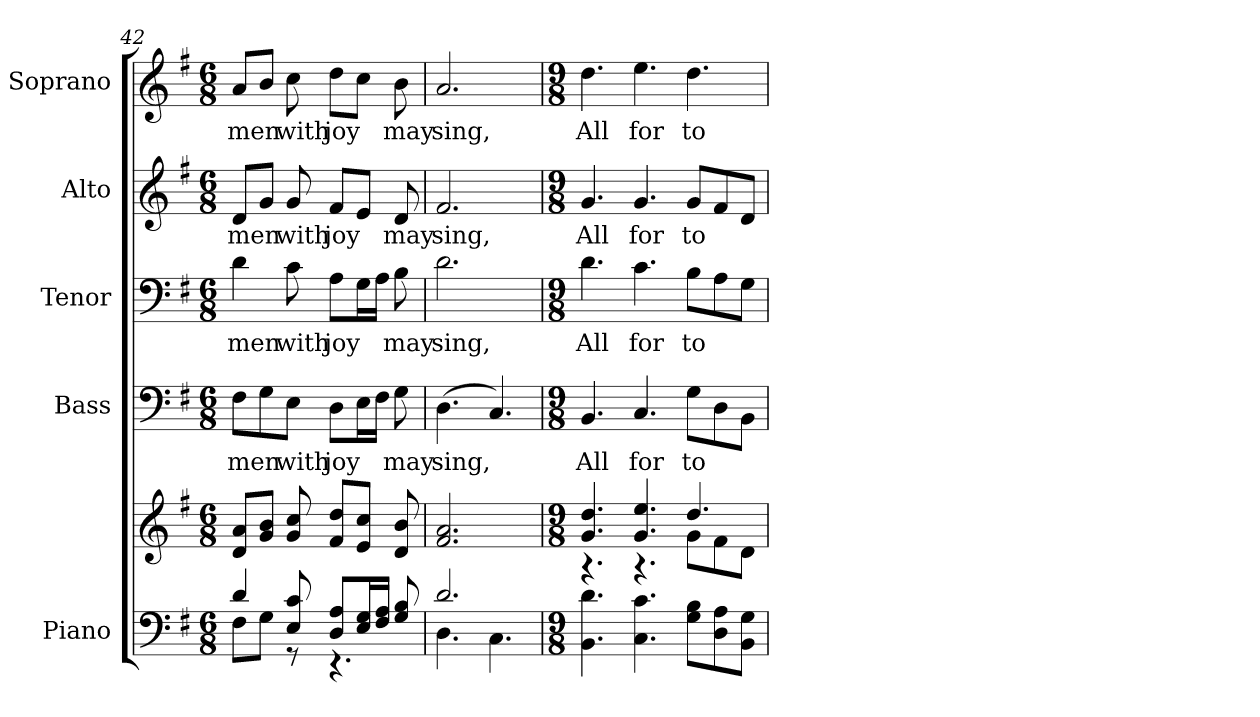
**kern	**kern	**kern	**text	**kern	**text	**kern	**text	**kern	**text
*part5	*part5	*part4	*part4	*part3	*part3	*part2	*part2	*part1	*part1
*staff6	*staff5	*staff4	*staff4	*staff3	*staff3	*staff2	*staff2	*staff1	*staff1
*I"Piano	*	*I"Bass	*	*I"Tenor	*	*I"Alto	*	*I"Soprano	*
*I'Pno.	*	*I'B.	*	*I'T.	*	*I'A.	*	*I'S.	*
*clefF4	*clefG2	*clefF4	*	*clefF4	*	*clefG2	*	*clefG2	*
*k[f#]	*k[f#]	*k[f#]	*	*k[f#]	*	*k[f#]	*	*k[f#]	*
*G:	*G:	*G:	*	*G:	*	*G:	*	*G:	*
*M6/8	*M6/8	*M6/8	*	*M6/8	*	*M6/8	*	*M6/8	*
=42	=42	=42	=42	=42	=42	=42	=42	=42	=42
*^	*	*	*	*	*	*	*	*	*
!	!	!	!	!LO:LY:b:color=#000000	!	!	!	!	!	!
!	!	!	!	!	!	!LO:LY:b:color=#000000	!	!	!	!
!	!	!	!	!	!	!	!	!LO:LY:b:color=#000000	!	!
!	!	!	!	!	!	!	!	!	!	!LO:LY:b:color=#000000
4di/	8F#i\L	8di/ 8aiL	8F#i\L	men	4di\	men	8di/L	men	8ai/L	men
.	8Gi\J	8gi/ 8biJ	8Gi\	.	.	.	8gi/J	.	8bi/J	.
!	!	!	!	!LO:LY:b:color=#000000	!	!	!	!	!	!
!	!	!	!	!	!	!LO:LY:b:color=#000000	!	!	!	!
!	!	!	!	!	!	!	!	!LO:LY:b:color=#000000	!	!
!	!	!	!	!	!	!	!	!	!	!LO:LY:b:color=#000000
8Ei/ 8ci	8r	8gi/ 8cci	8Ei\J	with	8ci\	with	8gi/	with	8cci\	with
!	!	!	!	!LO:LY:b:color=#000000	!	!	!	!	!	!
!	!	!	!	!	!	!LO:LY:b:color=#000000	!	!	!	!
!	!	!	!	!	!	!	!	!LO:LY:b:color=#000000	!	!
!	!	!	!	!	!	!	!	!	!	!LO:LY:b:color=#000000
8Di/ 8AiL	4.r	8f#i/ 8ddiL	8Di\L	joy	8Ai\L	joy	8f#i/L	joy	8ddi\L	joy
16Ei/ 16GiL	.	8ei/ 8cciJ	16Ei\L	.	16Gi\L	.	8ei/J	.	8cci\J	.
16F#i/ 16AiJJ	.	.	16F#i\JJ	.	16Ai\JJ	.	.	.	.	.
!	!	!	!	!LO:LY:b:color=#000000	!	!	!	!	!	!
!	!	!	!	!	!	!LO:LY:b:color=#000000	!	!	!	!
!	!	!	!	!	!	!	!	!LO:LY:b:color=#000000	!	!
!	!	!	!	!	!	!	!	!	!	!LO:LY:b:color=#000000
8Gi/ 8Bi	.	8di/ 8bi	8Gi\	may	8Bi\	may	8di/	may	8bi\	may
!!LO:PB:g=z
=43	=43	=43	=43	=43	=43	=43	=43	=43	=43	=43
!	!	!	!	!LO:LY:b:color=#000000	!	!	!	!	!	!
!	!	!	!	!	!	!LO:LY:b:color=#000000	!	!	!	!
!	!	!	!	!	!	!	!	!LO:LY:b:color=#000000	!	!
!	!	!	!	!	!	!	!	!	!	!LO:LY:b:color=#000000
2.di/	4.Di\	2.f#i/ 2.ai	(4.Di\	sing,	2.di\	sing,	2.f#i/	sing,	2.ai/	sing,
.	4.Ci\	.	4.Ci/)	.	.	.	.	.	.	.
*v	*v	*	*	*	*	*	*	*	*	*
=44	=44	=44	=44	=44	=44	=44	=44	=44	=44
*M9/8	*M9/8	*M9/8	*	*M9/8	*	*M9/8	*	*M9/8	*
*	*^	*	*	*	*	*	*	*	*
*^	*	*	*	*	*	*	*	*	*	*
!	!	!	!	!	!LO:LY:b:color=#000000	!	!	!	!	!	!
*v	*v	*	*	*	*	*	*	*	*	*	*
*^	*	*	*	*	*	*	*	*	*	*
!	!	!	!	!	!	!	!LO:LY:b:color=#000000	!	!	!	!
*v	*v	*	*	*	*	*	*	*	*	*	*
*^	*	*	*	*	*	*	*	*	*	*
!	!	!	!	!	!	!	!	!	!LO:LY:b:color=#000000	!	!
*v	*v	*	*	*	*	*	*	*	*	*	*
*^	*	*	*	*	*	*	*	*	*	*
!	!	!	!	!	!	!	!	!	!	!	!LO:LY:b:color=#000000
*v	*v	*	*	*	*	*	*	*	*	*	*
4.BBi\ 4.di	4.gi/ 4.ddi	4.r	4.BBi/	All	4.di\	All	4.gi/	All	4.ddi\	All
!	!	!	!	!LO:LY:b:color=#000000	!	!	!	!	!	!
!	!	!	!	!	!	!LO:LY:b:color=#000000	!	!	!	!
!	!	!	!	!	!	!	!	!LO:LY:b:color=#000000	!	!
!	!	!	!	!	!	!	!	!	!	!LO:LY:b:color=#000000
4.Ci\ 4.ci	4.gi/ 4.eei	4.r	4.Ci/	for	4.ci\	for	4.gi/	for	4.eei\	for
!	!	!	!	!LO:LY:b:color=#000000	!	!	!	!	!	!
!	!	!	!	!	!	!LO:LY:b:color=#000000	!	!	!	!
!	!	!	!	!	!	!	!	!LO:LY:b:color=#000000	!	!
!	!	!	!	!	!	!	!	!	!	!LO:LY:b:color=#000000
8Gi\ 8BiL	4.ddi/	8gi\L	8Gi\L	to	8Bi\L	to	8gi/L	to	4.ddi\	to
8Di\ 8Ai	.	8f#i\	8Di\	.	8Ai\	.	8f#i/	.	.	.
8BBi\ 8GiJ	.	8di\J	8BBi\J	.	8Gi\J	.	8di/J	.	.	.
*	*v	*v	*	*	*	*	*	*	*	*
=	=	=	=	=	=	=	=	=	=
*-	*-	*-	*-	*-	*-	*-	*-	*-	*-
